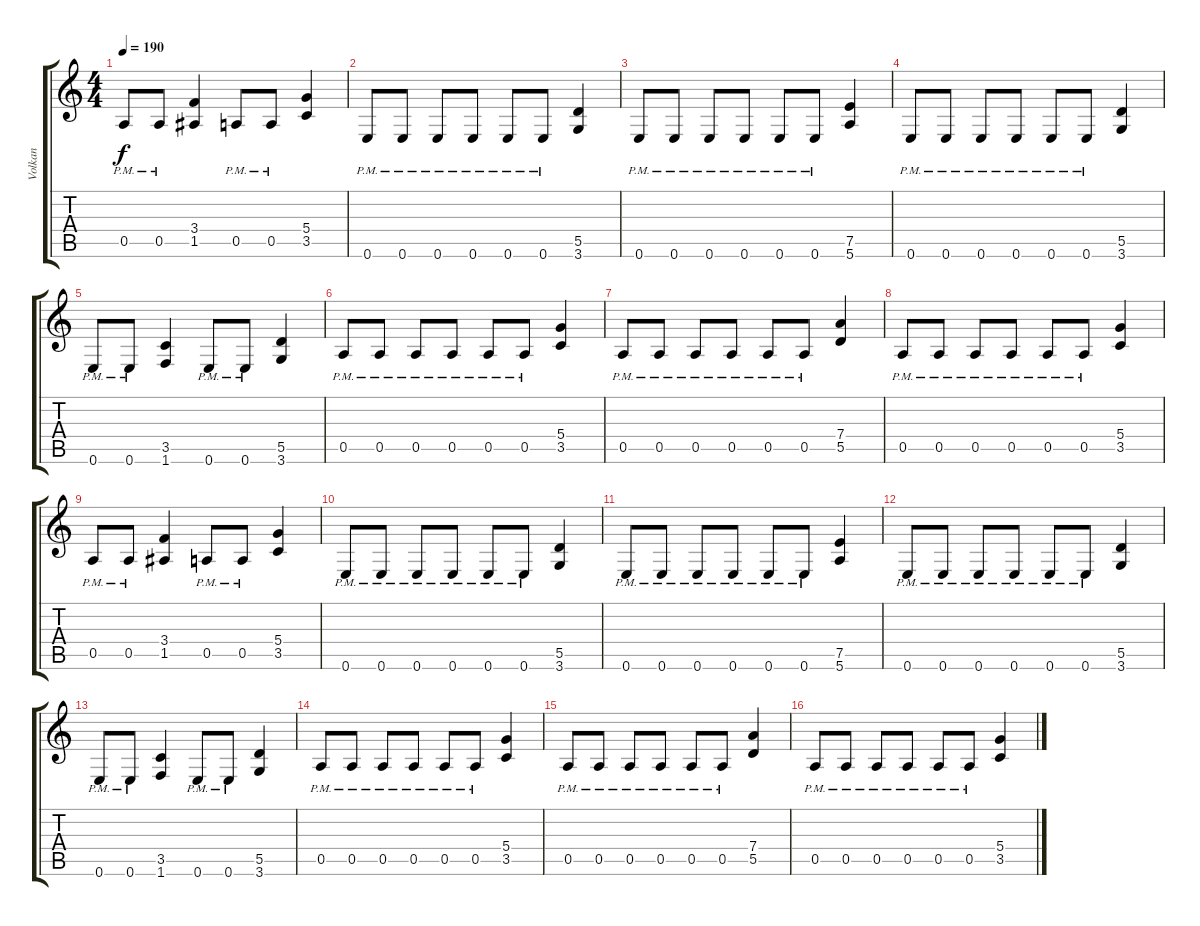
\track ("Volkan" "Volkan") {instrument distortionguitar}
\staff {score tabs}
\tuning (E4 B3 G3 D3 A2 E2) {hide}
\ts (4 4)
\tempo 190
\clef g2
\ks c
0.5{pm}.8{dy f} 0.5{pm}.8 (3.4 1.5).4 0.5{pm}.8 0.5{pm}.8 (5.4 3.5).4 |
0.6{pm}.8 0.6{pm}.8 0.6{pm}.8 0.6{pm}.8 0.6{pm}.8 0.6{pm}.8 (5.5 3.6).4 |
0.6{pm}.8 0.6{pm}.8 0.6{pm}.8 0.6{pm}.8 0.6{pm}.8 0.6{pm}.8 (7.5 5.6).4 |
0.6{pm}.8 0.6{pm}.8 0.6{pm}.8 0.6{pm}.8 0.6{pm}.8 0.6{pm}.8 (5.5 3.6).4 |
0.6{pm}.8 0.6{pm}.8 (3.5 1.6).4 0.6{pm}.8 0.6{pm}.8 (5.5 3.6).4 |
0.5{pm}.8 0.5{pm}.8 0.5{pm}.8 0.5{pm}.8 0.5{pm}.8 0.5{pm}.8 (5.4 3.5).4 |
0.5{pm}.8 0.5{pm}.8 0.5{pm}.8 0.5{pm}.8 0.5{pm}.8 0.5{pm}.8 (7.4 5.5).4 |
0.5{pm}.8 0.5{pm}.8 0.5{pm}.8 0.5{pm}.8 0.5{pm}.8 0.5{pm}.8 (5.4 3.5).4 |
0.5{pm}.8 0.5{pm}.8 (3.4 1.5).4 0.5{pm}.8 0.5{pm}.8 (5.4 3.5).4 |
0.6{pm}.8 0.6{pm}.8 0.6{pm}.8 0.6{pm}.8 0.6{pm}.8 0.6{pm}.8 (5.5 3.6).4 |
0.6{pm}.8 0.6{pm}.8 0.6{pm}.8 0.6{pm}.8 0.6{pm}.8 0.6{pm}.8 (7.5 5.6).4 |
0.6{pm}.8 0.6{pm}.8 0.6{pm}.8 0.6{pm}.8 0.6{pm}.8 0.6{pm}.8 (5.5 3.6).4 |
0.6{pm}.8 0.6{pm}.8 (3.5 1.6).4 0.6{pm}.8 0.6{pm}.8 (5.5 3.6).4 |
0.5{pm}.8 0.5{pm}.8 0.5{pm}.8 0.5{pm}.8 0.5{pm}.8 0.5{pm}.8 (5.4 3.5).4 |
0.5{pm}.8 0.5{pm}.8 0.5{pm}.8 0.5{pm}.8 0.5{pm}.8 0.5{pm}.8 (7.4 5.5).4 |
0.5{pm}.8 0.5{pm}.8 0.5{pm}.8 0.5{pm}.8 0.5{pm}.8 0.5{pm}.8 (5.4 3.5).4
